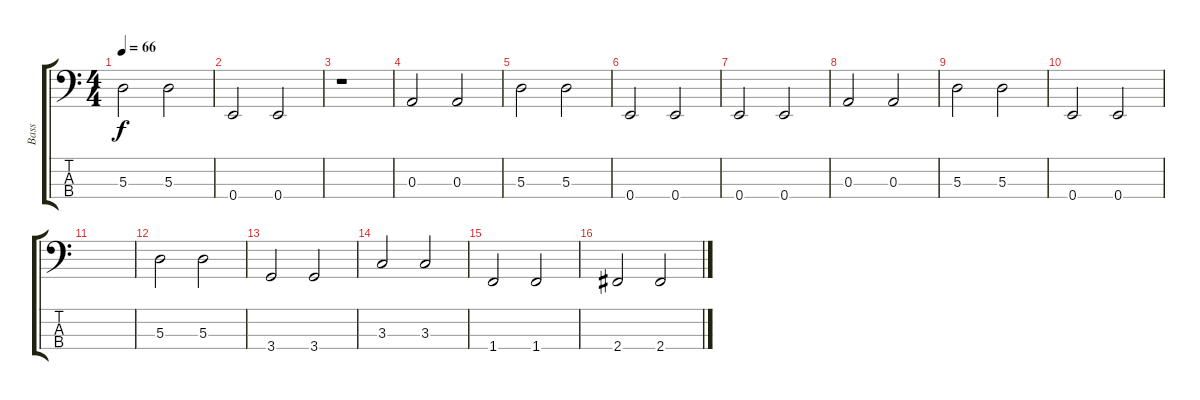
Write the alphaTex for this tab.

\track ("Bass" "Bass") {instrument electricbassfinger}
\staff {score tabs}
\tuning (G2 D2 A1 E1) {hide}
\ts (4 4)
\tempo 66
\clef f4
\ks c
5.3.2{dy f} 5.3.2 |
0.4.2 0.4.2 |
r.1 |
0.3.2 0.3.2 |
5.3.2 5.3.2 |
0.4.2 0.4.2 |
0.4.2 0.4.2 |
0.3.2 0.3.2 |
5.3.2 5.3.2 |
0.4.2 0.4.2 |
|
5.3.2 5.3.2 |
3.4.2 3.4.2 |
3.3.2 3.3.2 |
1.4.2 1.4.2 |
2.4.2 2.4.2
